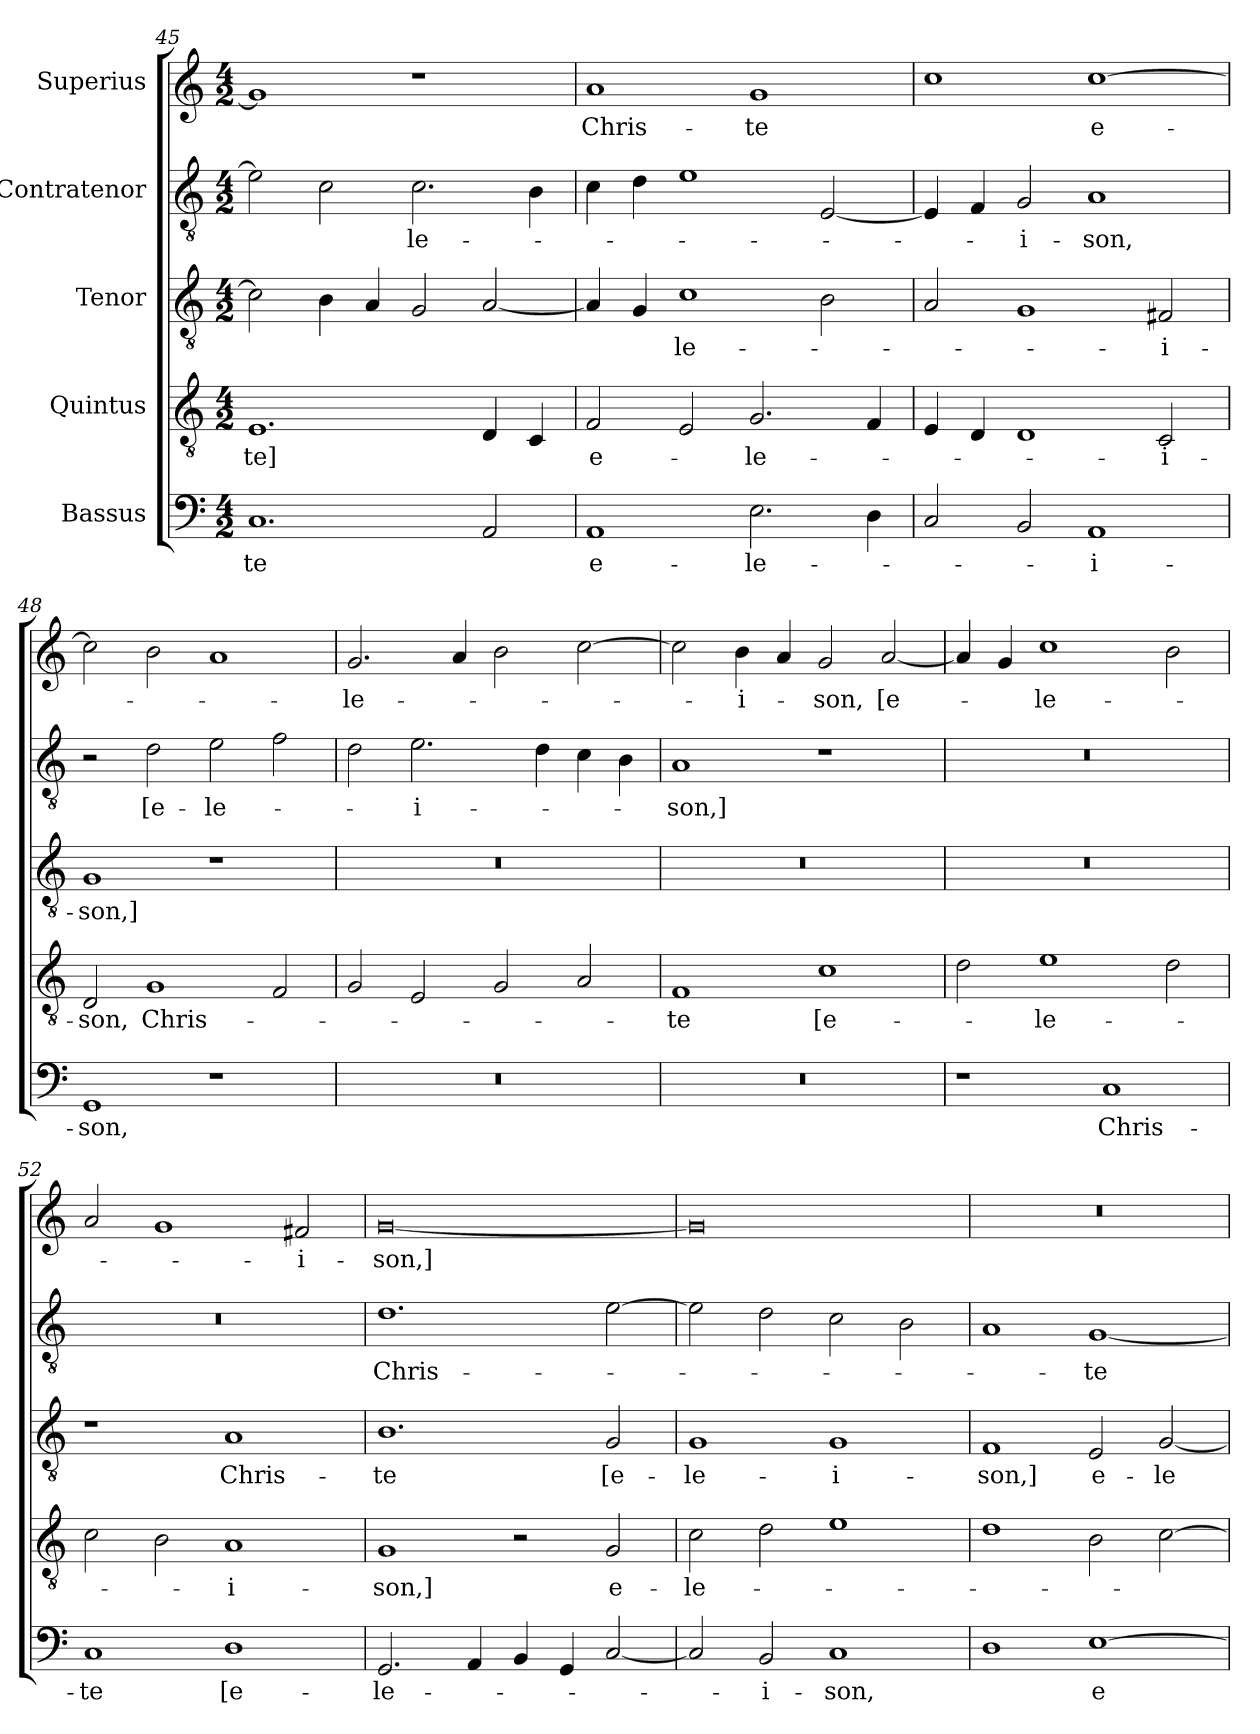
**kern	**text	**kern	**text	**kern	**text	**kern	**text	**kern	**text
*part5	*part5	*part4	*part4	*part3	*part3	*part2	*part2	*part1	*part1
*staff5	*staff5	*staff4	*staff4	*staff3	*staff3	*staff2	*staff2	*staff1	*staff1
*I"Bassus	*	*I"Quintus	*	*I"Tenor	*	*I"Contratenor	*	*I"Superius	*
*clefF4	*	*clefGv2	*	*clefGv2	*	*clefGv2	*	*clefG2	*
*k[]	*	*k[]	*	*k[]	*	*k[]	*	*k[]	*
*M4/2	*	*M4/2	*	*M4/2	*	*M4/2	*	*M4/2	*
=45	=45	=45	=45	=45	=45	=45	=45	=45	=45
1.C/	-te	1.E/	-te]	2c\]	.	2e\]	.	1g/]	.
.	.	.	.	4B\	.	2c\	.	.	.
.	.	.	.	4A/	.	.	.	.	.
.	.	.	.	2G/	.	2.c\	-le-	1r	.
2AA/	.	4D/	.	[2A/	.	.	.	.	.
.	.	4C/	.	.	.	4B\	.	.	.
=46	=46	=46	=46	=46	=46	=46	=46	=46	=46
1AA/	e-	2F/	e-	4A/]	.	4c\	.	1a/	Chris-
.	.	.	.	4G/	.	4d\	.	.	.
.	.	2E/	.	1c\	-le-	1e/	.	.	.
2.E\	-le-	2.G/	-le-	.	.	.	.	1g/	-te
.	.	.	.	2B\	.	[2E/	.	.	.
4D\	.	4F/	.	.	.	.	.	.	.
=47	=47	=47	=47	=47	=47	=47	=47	=47	=47
2C/	.	4E/	.	2A/	.	4E/]	.	1cc\	.
.	.	4D/	.	.	.	4F/	.	.	.
2BB/	.	1D/	.	1G/	.	2G/	-i-	.	.
1AA/	-i-	.	.	.	.	1A/	-son,	[1cc\	e-
.	.	2C/	-i-	2F#X/	-i-	.	.	.	.
=48	=48	=48	=48	=48	=48	=48	=48	=48	=48
1GG/	-son,	2D/	-son,	1G/	-son,]	2r	.	2cc\]	.
.	.	1G/	Chris-	.	.	2d\	[e-	2b\	.
1r	.	.	.	1r	.	2e\	-le-	1a/	.
.	.	2F/	.	.	.	2f\	.	.	.
=49	=49	=49	=49	=49	=49	=49	=49	=49	=49
0r	.	2G/	.	0r	.	2d\	.	2.g/	-le-
.	.	2E/	.	.	.	2.e\	-i-	.	.
.	.	.	.	.	.	.	.	4a/	.
.	.	2G/	.	.	.	.	.	2b\	.
.	.	.	.	.	.	4d\	.	.	.
.	.	2A/	.	.	.	4c\	.	[2cc\	.
.	.	.	.	.	.	4B\	.	.	.
=50	=50	=50	=50	=50	=50	=50	=50	=50	=50
0r	.	1F/	-te	0r	.	1A/	-son,]	2cc\]	.
.	.	.	.	.	.	.	.	4b\	-i-
.	.	.	.	.	.	.	.	4a/	.
.	.	1c\	[e-	.	.	1r	.	2g/	-son,
.	.	.	.	.	.	.	.	[2a/	[e-
=51	=51	=51	=51	=51	=51	=51	=51	=51	=51
1r	.	2d\	.	0r	.	0r	.	4a/]	.
.	.	.	.	.	.	.	.	4g/	.
.	.	1e/	-le-	.	.	.	.	1cc\	-le-
1C/	Chris-	.	.	.	.	.	.	.	.
.	.	2d\	.	.	.	.	.	2b\	.
=52	=52	=52	=52	=52	=52	=52	=52	=52	=52
1C/	-te	2c\	.	1r	.	0r	.	2a/	.
.	.	2B\	.	.	.	.	.	1g/	.
1D\	[e-	1A\	-i-	1A/	Chris-	.	.	.	.
.	.	.	.	.	.	.	.	2f#X/	-i-
=53	=53	=53	=53	=53	=53	=53	=53	=53	=53
2.GG/	-le-	1G/	-son,]	1.B\	-te	1.d/	Chris-	[0g/	-son,]
4AA/	.	.	.	.	.	.	.	.	.
4BB/	.	2r	.	.	.	.	.	.	.
4GG/	.	.	.	.	.	.	.	.	.
[2C/	.	2G/	e-	2G/	[e-	[2e\	.	.	.
=54	=54	=54	=54	=54	=54	=54	=54	=54	=54
2C/]	.	2c\	-le-	1G/	-le-	2e\]	.	0g/]	.
2BB/	-i-	2d\	.	.	.	2d\	.	.	.
1C/	-son,	1e/	.	1G/	-i-	2c\	.	.	.
.	.	.	.	.	.	2B\	.	.	.
=55	=55	=55	=55	=55	=55	=55	=55	=55	=55
1D\	.	1d/	.	1F/	-son,]	1A/	.	0r	.
[1E\	e-	2B\	.	2E/	e-	[1G/	-te	.	.
.	.	[2c\	.	[2G/	-le-	.	.	.	.
=	=	=	=	=	=	=	=	=	=
*-	*-	*-	*-	*-	*-	*-	*-	*-	*-
